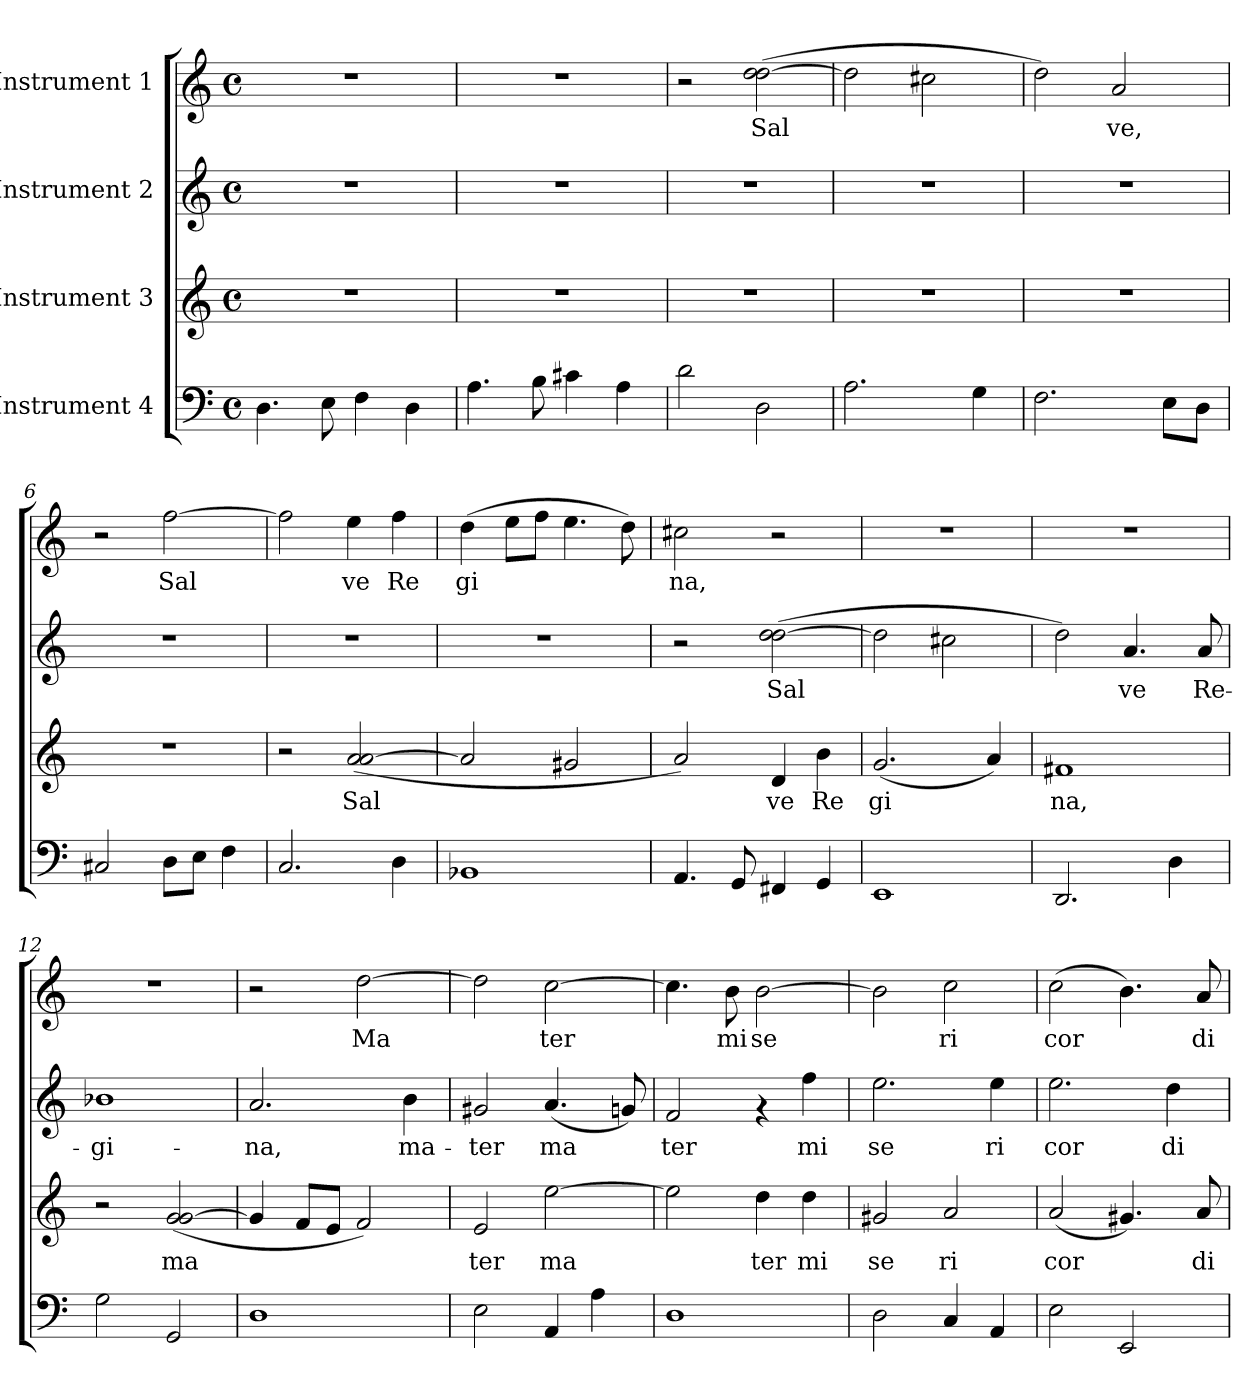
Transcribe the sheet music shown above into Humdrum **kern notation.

**kern	**kern	**text	**kern	**text	**kern	**text
*part4	*part3	*part3	*part2	*part2	*part1	*part1
*staff4	*staff3	*staff3	*staff2	*staff2	*staff1	*staff1
*I"Instrument 4	*I"Instrument 3	*	*I"Instrument 2	*	*I"Instrument 1	*
!!LO:PB:g=z
*stria5	*stria5	*	*stria5	*	*stria5	*
*clefF4	*clefG2	*	*clefG2	*	*clefG2	*
*k[]	*k[]	*	*k[]	*	*k[]	*
*C:	*C:	*	*C:	*	*C:	*
*M4/4	*M4/4	*	*M4/4	*	*M4/4	*
*met(c)	*met(c)	*	*met(c)	*	*met(c)	*
=1	=1	=1	=1	=1	=1	=1
4.D\	1r	.	1r	.	1r	.
8E\	.	.	.	.	.	.
4F\	.	.	.	.	.	.
4D\	.	.	.	.	.	.
=2	=2	=2	=2	=2	=2	=2
4.A\	1r	.	1r	.	1r	.
8B\	.	.	.	.	.	.
4c#X\	.	.	.	.	.	.
4A\	.	.	.	.	.	.
=3	=3	=3	=3	=3	=3	=3
2d\	1r	.	1r	.	2r	.
!	!	!	!	!	!	!LO:LY:b
2D\	.	.	.	.	(>2dd\ [>2dd\	Sal
=4	=4	=4	=4	=4	=4	=4
!	!	!	!	!	!	!LO:LY:b
2.A\	1r	.	1r	.	2dd\]	.
!	!	!	!	!	!	!LO:LY:b
.	.	.	.	.	2cc#X\	.
4G\	.	.	.	.	.	.
=5	=5	=5	=5	=5	=5	=5
!	!	!	!	!	!	!LO:LY:b
2.F\	1r	.	1r	.	2dd\)	.
!	!	!	!	!	!	!LO:LY:b
.	.	.	.	.	2a/	ve,
8E\L	.	.	.	.	.	.
8D\J	.	.	.	.	.	.
=6	=6	=6	=6	=6	=6	=6
2C#X/	1r	.	1r	.	2r	.
!	!	!	!	!	!	!LO:LY:b
8D\L	.	.	.	.	[>2ff\	Sal
8E\J	.	.	.	.	.	.
4F\	.	.	.	.	.	.
=7	=7	=7	=7	=7	=7	=7
!	!	!	!	!	!	!LO:LY:b
2.C/	2r	.	1r	.	2ff\]	.
!	!	!LO:LY:b	!	!	!	!LO:LY:b
.	(<2a/ [<2a/	Sal	.	.	4ee\	ve
!	!	!	!	!	!	!LO:LY:b
4D\	.	.	.	.	4ff\	Re
!!LO:LB:g=z
=8	=8	=8	=8	=8	=8	=8
!	!	!LO:LY:b	!	!	!	!LO:LY:b
1BB-X	2a/]	.	1r	.	(>4dd\	gi
!	!	!	!	!	!	!LO:LY:b
.	.	.	.	.	8ee\L	.
!	!	!	!	!	!	!LO:LY:b
.	.	.	.	.	8ff\J	.
!	!	!LO:LY:b	!	!	!	!LO:LY:b
.	2g#X/	.	.	.	4.ee\	.
!	!	!	!	!	!	!LO:LY:b
.	.	.	.	.	8dd\)	.
=9	=9	=9	=9	=9	=9	=9
!	!	!LO:LY:b	!	!	!	!LO:LY:b
4.AA/	2a/)	.	2r	.	2cc#X\	na,
8GG/	.	.	.	.	.	.
!	!	!LO:LY:b	!	!LO:LY:b	!	!
4FF#X/	4d/	ve	(>2dd\ [>2dd\	Sal-	2r	.
!	!	!LO:LY:b	!	!	!	!
4GG/	4b\	Re	.	.	.	.
=10	=10	=10	=10	=10	=10	=10
!	!	!LO:LY:b	!	!LO:LY:b	!	!
1EE	(<2.g/	gi	2dd\]	--	1r	.
!	!	!	!	!LO:LY:b	!	!
.	.	.	2cc#X\	--	.	.
!	!	!LO:LY:b	!	!	!	!
.	4a/)	.	.	.	.	.
=11	=11	=11	=11	=11	=11	=11
!	!	!LO:LY:b	!	!LO:LY:b	!	!
2.DD/	1f#X	na,	2dd\)	--	1r	.
!	!	!	!	!LO:LY:b	!	!
.	.	.	4.a/	-ve	.	.
4D\	.	.	.	.	.	.
!	!	!	!	!LO:LY:b	!	!
.	.	.	8a/	Re-	.	.
=12	=12	=12	=12	=12	=12	=12
!	!	!	!	!LO:LY:b	!	!
2G\	2r	.	1b-X	-gi-	1r	.
!	!	!LO:LY:b	!	!	!	!
2GG/	(<2g/ [<2g/	ma	.	.	.	.
=13	=13	=13	=13	=13	=13	=13
!	!	!LO:LY:b	!	!LO:LY:b	!	!
1D	4g/]	.	2.a/	-na,	2r	.
!	!	!LO:LY:b	!	!	!	!
.	8f/L	.	.	.	.	.
!	!	!LO:LY:b	!	!	!	!
.	8e/J	.	.	.	.	.
!	!	!LO:LY:b	!	!	!	!LO:LY:b
.	2f/)	.	.	.	[>2dd\	Ma
!	!	!	!	!LO:LY:b	!	!
.	.	.	4b\	ma-	.	.
=14	=14	=14	=14	=14	=14	=14
!	!	!LO:LY:b	!	!LO:LY:b	!	!LO:LY:b
2E\	2e/	ter	2g#X/	-ter	2dd\]	.
!	!	!LO:LY:b	!	!LO:LY:b	!	!LO:LY:b
4AA/	[<2ee\	ma	(<4.a/	ma-	[<2cc\	ter
4A\	.	.	.	.	.	.
!	!	!	!	!LO:LY:b	!	!
.	.	.	8gn/)	--	.	.
!!LO:PB:g=z
=15	=15	=15	=15	=15	=15	=15
!	!	!LO:LY:b	!	!LO:LY:b	!	!LO:LY:b
1D	2ee\]	.	2f/	-ter	4.cc\]	.
!	!	!	!	!	!	!LO:LY:b
.	.	.	.	.	8b\	mi
!	!	!LO:LY:b	!	!	!	!LO:LY:b
.	4dd\	ter	4rf	.	[>2b\	se
!	!	!LO:LY:b	!	!LO:LY:b	!	!
.	4dd\	mi	4ff\	mi	.	.
=16	=16	=16	=16	=16	=16	=16
!	!	!LO:LY:b	!	!LO:LY:b	!	!LO:LY:b
2D\	2g#X/	se	2.ee\	se	2b\]	.
!	!	!LO:LY:b	!	!	!	!LO:LY:b
4C/	2a/	ri	.	.	2cc\	ri
!	!	!	!	!LO:LY:b	!	!
4AA/	.	.	4ee\	ri	.	.
=17	=17	=17	=17	=17	=17	=17
!	!	!LO:LY:b	!	!LO:LY:b	!	!LO:LY:b
2E\	(<2a/	cor	2.ee\	cor	(>2cc\	cor
!	!	!LO:LY:b	!	!	!	!LO:LY:b
2EE/	4.g#X/)	.	.	.	4.b\)	.
!	!	!	!	!LO:LY:b	!	!
.	.	.	4dd\	di	.	.
!	!	!LO:LY:b	!	!	!	!LO:LY:b
.	8a/	di	.	.	8a/	di
=	=	=	=	=	=	=
*-	*-	*-	*-	*-	*-	*-
